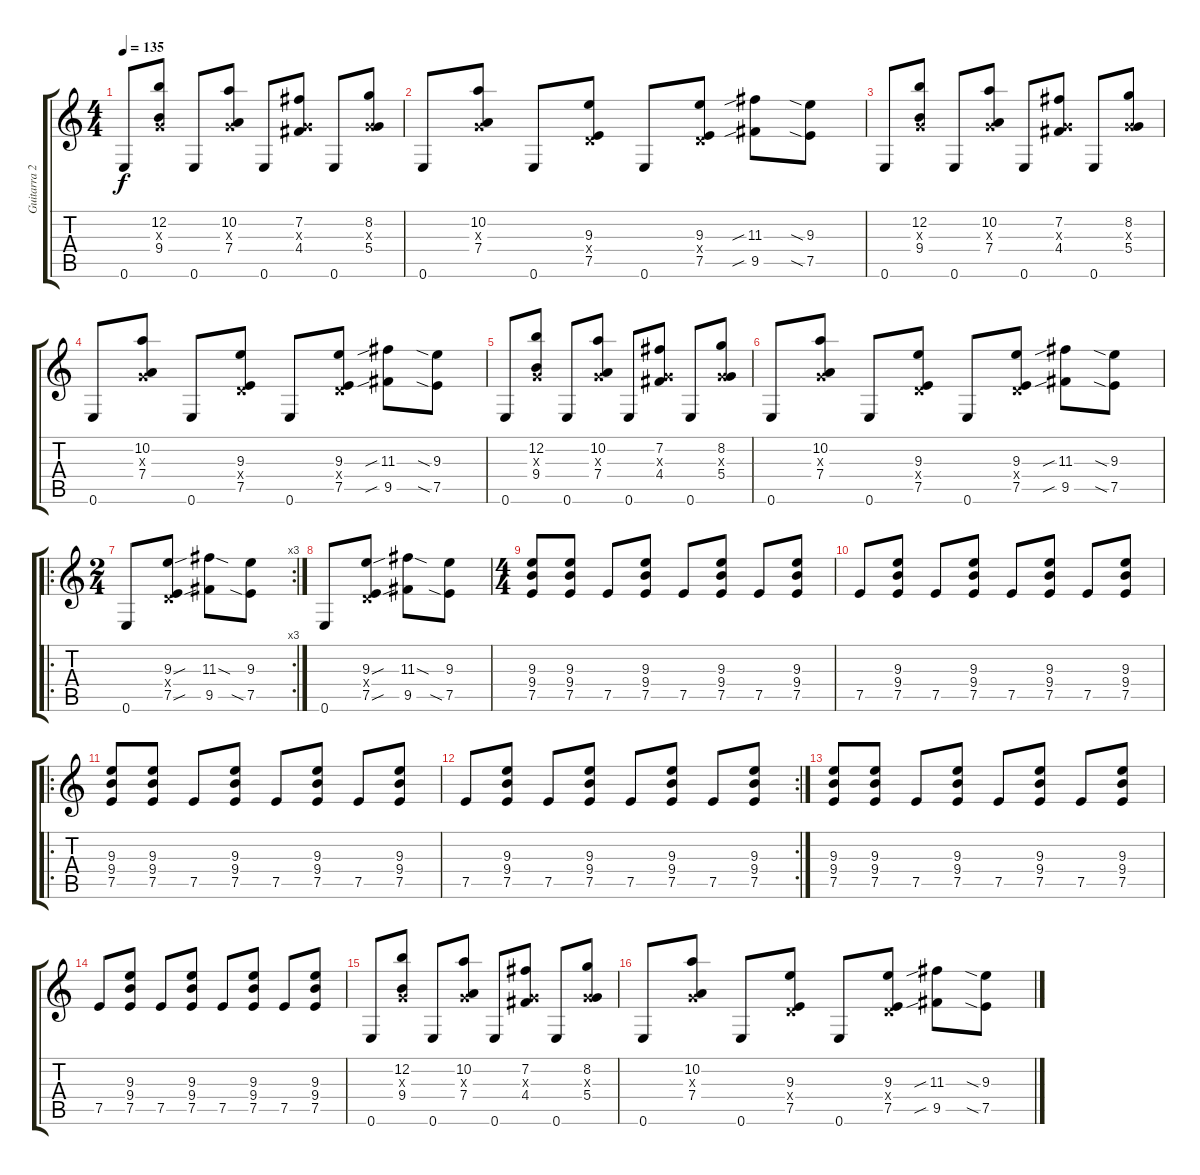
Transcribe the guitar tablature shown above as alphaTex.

\track ("Guitarra 2" "Guitarra 2") {instrument distortionguitar}
\staff {score tabs}
\tuning (E4 B3 G3 D3 A2 E2) {hide}
\ts (4 4)
\tempo 135
\clef g2
\ks c
0.6.8{dy f} (12.2 0.3{x} 9.4).8 0.6.8 (10.2 0.3{x} 7.4).8 0.6.8 (7.2 0.3{x} 4.4).8 0.6.8 (8.2 0.3{x} 5.4).8 |
0.6.8 (10.2 0.3{x} 7.4).8 0.6.8 (9.3 0.4{x} 7.5).8 0.6.8 (9.3 0.4{x} 7.5).8 (11.3{sib} 9.5{sib}).8 (9.3{sia} 7.5{sia}).8 |
0.6.8 (12.2 0.3{x} 9.4).8 0.6.8 (10.2 0.3{x} 7.4).8 0.6.8 (7.2 0.3{x} 4.4).8 0.6.8 (8.2 0.3{x} 5.4).8 |
0.6.8 (10.2 0.3{x} 7.4).8 0.6.8 (9.3 0.4{x} 7.5).8 0.6.8 (9.3 0.4{x} 7.5).8 (11.3{sib} 9.5{sib}).8 (9.3{sia} 7.5{sia}).8 |
0.6.8 (12.2 0.3{x} 9.4).8 0.6.8 (10.2 0.3{x} 7.4).8 0.6.8 (7.2 0.3{x} 4.4).8 0.6.8 (8.2 0.3{x} 5.4).8 |
0.6.8 (10.2 0.3{x} 7.4).8 0.6.8 (9.3 0.4{x} 7.5).8 0.6.8 (9.3 0.4{x} 7.5).8 (11.3{sib} 9.5{sib}).8 (9.3{sia} 7.5{sia}).8 |
\ro
\rc 3
\ts (2 4)
0.6.8 (9.3{sou} 0.4{x} 7.5{sou}).8 (11.3{sod} 9.5).8 (9.3 7.5{sia}).8 |
0.6.8 (9.3{sou} 0.4{x} 7.5{sou}).8 (11.3{sod} 9.5).8 (9.3 7.5{sia}).8 |
\ts (4 4)
(9.3 9.4 7.5).8 (9.3 9.4 7.5).8 7.5.8 (9.3 9.4 7.5).8 7.5.8 (9.3 9.4 7.5).8 7.5.8 (9.3 9.4 7.5).8 |
7.5.8 (9.3 9.4 7.5).8 7.5.8 (9.3 9.4 7.5).8 7.5.8 (9.3 9.4 7.5).8 7.5.8 (9.3 9.4 7.5).8 |
\ro
(9.3 9.4 7.5).8 (9.3 9.4 7.5).8 7.5.8 (9.3 9.4 7.5).8 7.5.8 (9.3 9.4 7.5).8 7.5.8 (9.3 9.4 7.5).8 |
\rc 2
7.5.8 (9.3 9.4 7.5).8 7.5.8 (9.3 9.4 7.5).8 7.5.8 (9.3 9.4 7.5).8 7.5.8 (9.3 9.4 7.5).8 |
(9.3 9.4 7.5).8 (9.3 9.4 7.5).8 7.5.8 (9.3 9.4 7.5).8 7.5.8 (9.3 9.4 7.5).8 7.5.8 (9.3 9.4 7.5).8 |
7.5.8 (9.3 9.4 7.5).8 7.5.8 (9.3 9.4 7.5).8 7.5.8 (9.3 9.4 7.5).8 7.5.8 (9.3 9.4 7.5).8 |
0.6.8 (12.2 0.3{x} 9.4).8 0.6.8 (10.2 0.3{x} 7.4).8 0.6.8 (7.2 0.3{x} 4.4).8 0.6.8 (8.2 0.3{x} 5.4).8 |
0.6.8 (10.2 0.3{x} 7.4).8 0.6.8 (9.3 0.4{x} 7.5).8 0.6.8 (9.3 0.4{x} 7.5).8 (11.3{sib} 9.5{sib}).8 (9.3{sia} 7.5{sia}).8
